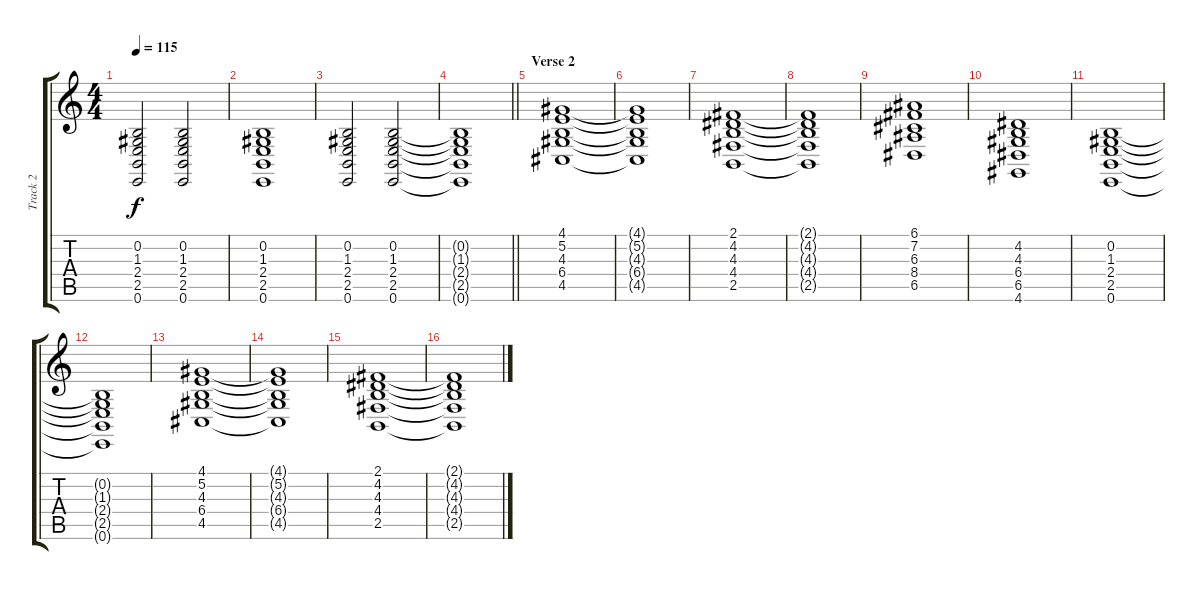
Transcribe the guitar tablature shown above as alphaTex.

\track ("Track 2" "Track 2") {instrument pad2warm}
\staff {score tabs}
\tuning (E4 B3 G3 D3 A2 E2) {hide}
\ts (4 4)
\tempo 115
\clef g2
\ks c
(0.2 1.3 2.4 2.5 0.6).2{dy f} (0.2 1.3 2.4 2.5 0.6).2 |
(0.2 1.3 2.4 2.5 0.6).1 |
(0.2 1.3 2.4 2.5 0.6).2 (0.2 1.3 2.4 2.5 0.6).2 |
\barLineRight lightlight
(0.2{t} 1.3{t} 2.4{t} 2.5{t} 0.6{t}).1 |
\section ("" "Verse 2")
(4.1 5.2 4.3 6.4 4.5).1 |
(4.1{t} 5.2{t} 4.3{t} 6.4{t} 4.5{t}).1 |
(2.1 4.2 4.3 4.4 2.5).1 |
(2.1{t} 4.2{t} 4.3{t} 4.4{t} 2.5{t}).1 |
(6.1 7.2 6.3 8.4 6.5).1 |
(4.2 4.3 6.4 6.5 4.6).1 |
(0.2 1.3 2.4 2.5 0.6).1 |
(0.2{t} 1.3{t} 2.4{t} 2.5{t} 0.6{t}).1 |
(4.1 5.2 4.3 6.4 4.5).1 |
(4.1{t} 5.2{t} 4.3{t} 6.4{t} 4.5{t}).1 |
(2.1 4.2 4.3 4.4 2.5).1 |
(2.1{t} 4.2{t} 4.3{t} 4.4{t} 2.5{t}).1
